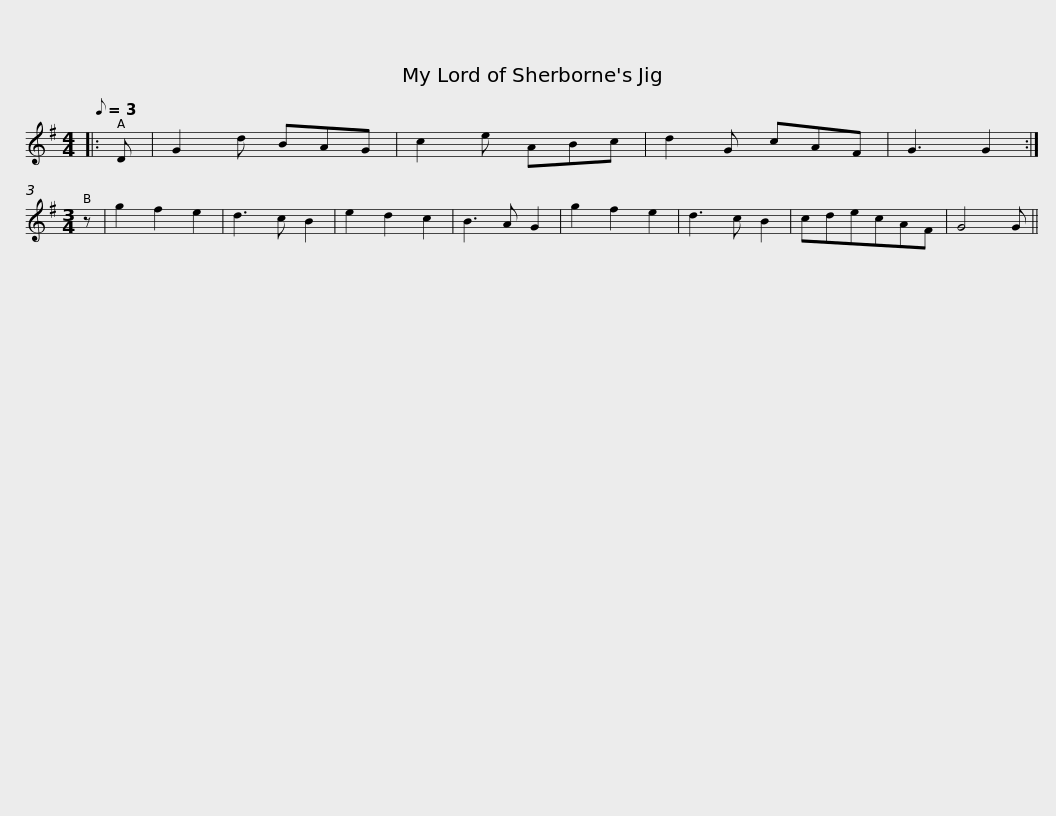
X:1
L:1/8
Q:1/8=3
M:4/4
I:linebreak $
K:G
V:1 treble
V:1
|: D | G2 d BAG | c2 e ABc | d2 G cAF | G3 G2 :| %5
[M:3/4] z | g2 f2 e2 | d3 c B2 | e2 d2 c2 | B3 A G2 | %10
 g2 f2 e2 |$ d3 c B2 | cdecAF | G4 G || %14
